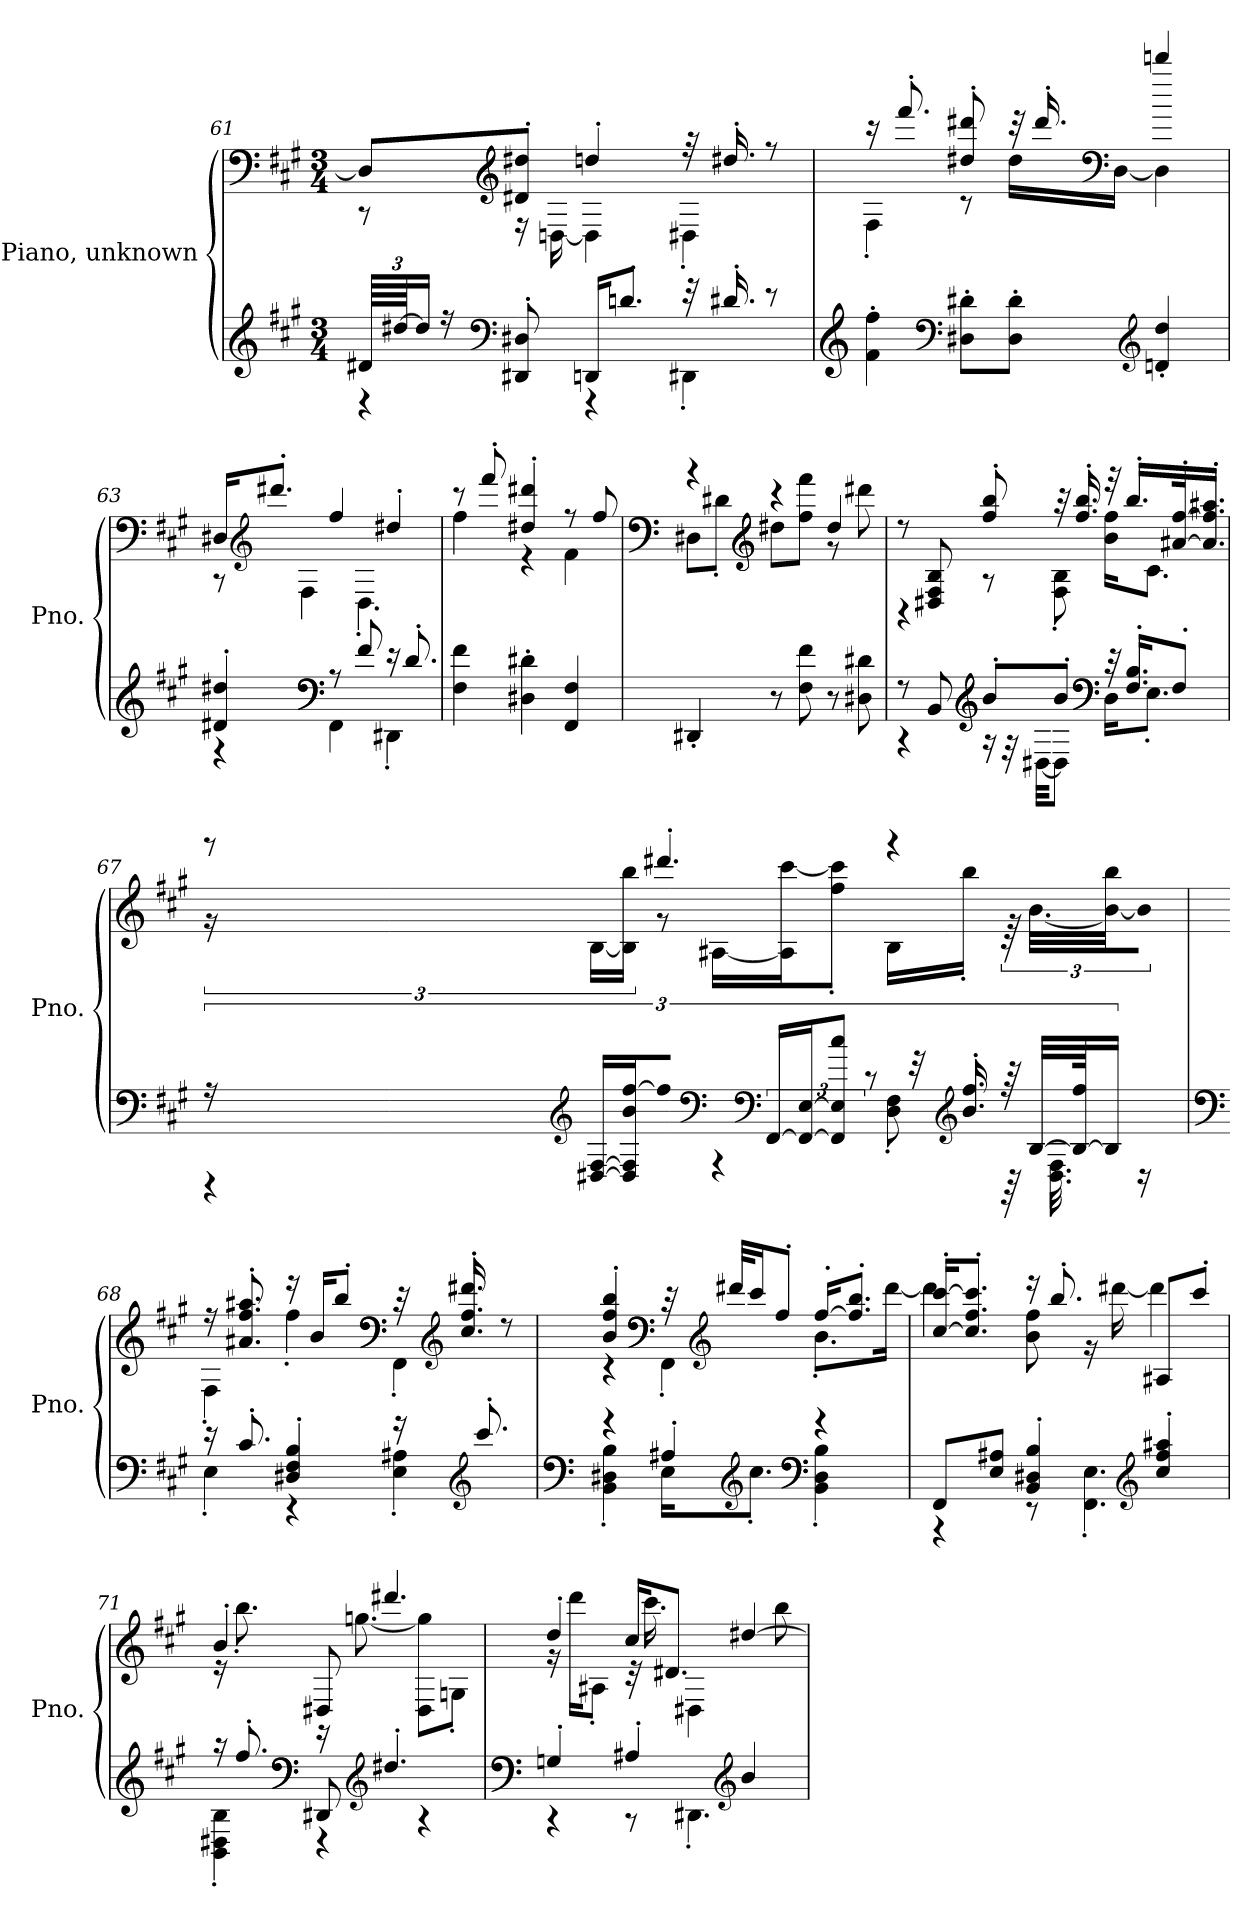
**kern	**kern
*part1	*part1
*staff2	*staff1
*I"Piano, unknown	*
*I'Pno.	*
!!LO:LB:g=z
*clefG2	*clefF4
*k[f#c#g#]	*k[f#c#g#]
*M3/4	*M3/4
*Xbrackettup	*
=61	=61
*^	*^
96d#X/LLLL	4r	8D#/L]	8r
[96dd#X/JJ	.	.	.
24dd#/JJ]	.	.	.
16r	.	.	.
*clefF4	*	*clefG2	*
8DD#X/' 8D#X/'	.	8d#X/' 8dd#X/'J	16r
.	.	.	[16Dn\
16DDn/KL	4r	4ddn'/	4D\]
8.dn'/J	.	.	.
32r	4DD#X'\	32r	4D#X'\
16.d#X'/	.	16.dd#X'/	.
8r	.	8r	.
*v	*v	*	*
=62	=62	=62
*clefG2	*	*
4f#\' 4ff#\'	16r	4F#'\
.	8.fff#'/	.
*clefF4	*	*
8D#X\' 8d#X\'L	8dd#X/' 8ddd#X/'	8r
8D#\' 8d#\'J	32r	16dd#\LL
.	16.ddd#'/	.
*	*clefF4	*
.	.	[16D\JJ
*clefG2	*	*
4dn/' 4dd/'	4dddn/	4D\]
!!LO:LB:g=z	!!
=63	=63	=63
*^	*	*
4d#X/' 4dd#X/'	4r	16D#X/KL	8r
*	*	*clefG2	*
.	.	8.ddd#X'/J	.
.	.	.	4F#\
*clefF4	*	*	*
8r	4FF#\	4ff#/	.
8f#/	.	.	4.D#'\
16r	4DD#X'\	4dd#X'/	.
8.d#'/	.	.	.
*v	*v	*	*
=64	=64	=64
4F#\ 4f#\	8r	4ff#\
.	8fff#'/	.
4D#X\' 4d#X\'	4dd#X/' 4ddd#X/'	4r
4FF#/ 4F#/	8r	4f#\
.	8ff#/	.
=65	=65	=65
*	*clefF4	*
4DD#X'/	4r	8D#X\L
.	.	8d#X'\J
*	*clefG2	*
8r	4r	8dd#X\L
8F#\ 8f#\	.	8ff#\ 8fff#\J
8r	4dd#/	8r
8D#X\ 8d#X\	.	8ddd#X\
!!LO:PB:g=z	!!
=66	=66	=66
*^	*	*
8r	4r	8r	4r
8BB/	.	8D#X/ 8F#/ 8B/	.
*clefG2	*	*	*
8b'/L	16r	8ff#/' 8bb/'	8r
.	32r	.	.
.	[32D#X\KKL	.	.
8b'/J	8D#\J]	32r	8F#\' 8B\'
.	.	16.ff#/' 16.bb/'	.
*clefF4	*	*	*
32r	16D#\KL	32r	16b\ 16ff#\KL
16.F#/' 16.B/'KL	.	16.bb'/LL	.
.	8.E'\J	.	8.c#\J
8F#'/J	.	[32a#X/' [32ff#/'K	.
.	.	16.a#/]' 16.ff#/]' 16.aa#X/'JJ	.
!!LO:LB:g=z	!!
=67	=67	=67	=67
*brackettup	*	*	*
24r	4r	8r	24r
*clefG2	*	*	*
[24D#X/ [24F#/LL	.	.	[24B\LL
24D#/] 24F#/] 24b/ [24ff#/J	.	.	24B\] 24bb\JJ
8ff#/J]	.	4.ddd#X'/	8r
*clefF4	*	*	*
[24FF#/LL	4r	.	[16A#X\LL
24FF#/_ [24E/J	.	.	.
.	.	.	16A#\] [16ccc#\J
12FF#/] 12E/] 12cc#/J	.	.	.
.	.	.	8ff#\' 8ccc#\]'J
12r	.	.	.
32r	8D#\' 8F#\'	4r	16B\LL
*clefG2	*	*	*
16.b/' 16.ff#/'	.	.	.
.	.	.	16bb'\JJ
64r	64r	.	96r
.	.	.	[48.b\LLL
[32B/LLL	32.D#\ 32.F#\	.	.
.	.	.	48b\_ 48bb\J
64B/_ 64ff#/JK	.	.	.
16B/JJ]	16r	.	16b\JJ]
=68	=68	=68	=68
*clefF4	*	*	*
16r	4E'\	16r	4F#'\
8.c#'/	.	8.a#X/' 8.ff#/' 8.aa#X/'	.
4D#X/' 4F#/' 4B/'	4r	16r	4ff#'\
.	.	16b/KL	.
.	.	8bb'/J	.
*	*	*clefF4	*
16r	4E\' 4A#X\'	32r	4FF#'\
*	*	*clefG2	*
.	.	16.cc#/' 16.ff#/' 16.ddd#X/'	.
*clefG2	*	*	*
8.ccc#'/	.	.	.
.	.	8r	.
!!LO:LB:g=z	!!
=69	=69	=69	=69
*clefF4	*	*	*
4r	4BB\' 4D#X\' 4B\'	4b/' 4ff#/' 4bb/'	4r
*	*	*clefF4	*
4A#X'/	16E\KL	32r	4FF#'\
*	*	*clefG2	*
.	.	32ddd#X/KLL	.
*clefG2	*	*	*
.	8.cc#'\J	16ccc#/J	.
.	.	8ff#'/J	.
*clefF4	*	*	*
4r	4BB\' 4D#\' 4B\'	[16ff#'/KL	8.b'\L
.	.	8.ff#/]' 8.bb/'J	.
.	.	.	[16ddd#\Jk
=70	=70	=70	=70
8FF#/L	4r	[16cc#/' [16ccc#/'KL	4ddd#\]
.	.	8.cc#/]' 8.ff#/' 8.ccc#/]'J	.
8E/ 8A#X/J	.	.	.
4BB/' 4D#X/' 4B/'	8r	16r	8b\ 8ff#\
.	.	8.bb'/	.
.	4.FF#\' 4.E\'	.	16r
.	.	.	[16ddd#X\
*clefG2	*	*	*
4cc#/' 4ff#/' 4aa#X/'	.	8A#X/L	4ddd#\]
.	.	8ccc#'/J	.
!!LO:LB:g=z	!!
=71	=71	=71	=71
16r	4BB\' 4D#X\' 4B\'	4b'/	16r
8.ff#'/	.	.	8.bb'\
*clefF4	*	*	*
8DD#X/	4r	8D#X/	16r
.	.	.	[8.ggn\
*clefG2	*	*	*
4.dd#X'/	.	4.ddd#X/	.
.	4r	.	8D#\ 8gg\]L
.	.	.	8Gn'\J
=72	=72	=72	=72
*clefF4	*	*	*
4Gn'/	4r	4dd'/	16r
.	.	.	16ddd\KL
.	.	.	8A#X'\J
4A#X'/	8r	16cc#/KL	32r
.	.	.	16.ccc#\
.	.	8.d#X/J	.
.	4.DD#X'\	.	4D#X\
*clefG2	*	*	*
4b/	.	[4dd#X/	.
.	.	.	8bb\
*v	*v	*	*
*	*v	*v
=	=
*-	*-
